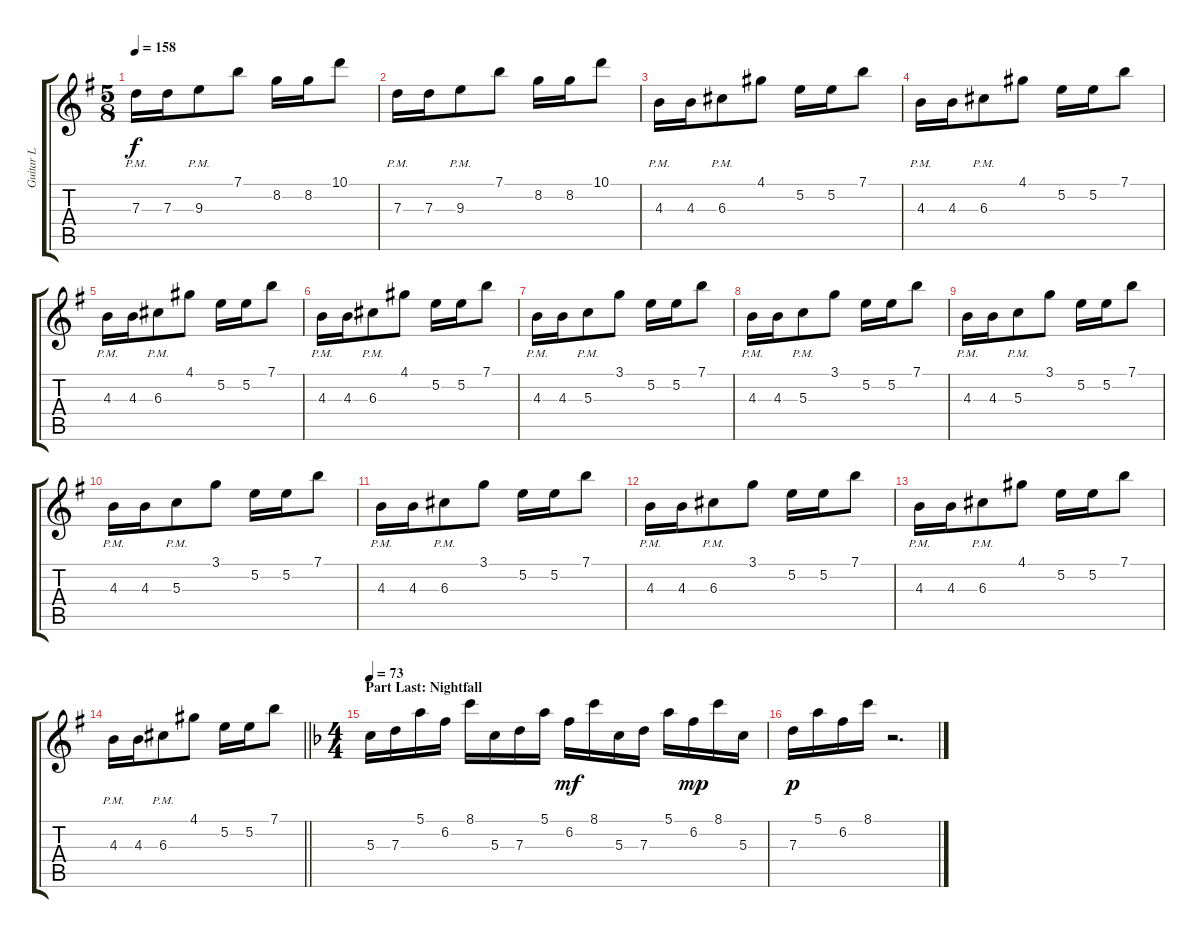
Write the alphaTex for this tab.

\track ("Guitar L" "Guitar L") {instrument distortionguitar}
\staff {score tabs}
\tuning (E4 B3 G3 D3 A2 E2) {hide}
\ts (5 8)
\tempo 158
\clef g2
\ks g
7.3{pm}.16{dy f} 7.3.16 9.3{pm}.8 7.1.8 8.2.16 8.2.16 10.1.8 |
7.3{pm}.16 7.3.16 9.3{pm}.8 7.1.8 8.2.16 8.2.16 10.1.8 |
4.3{pm}.16 4.3.16 6.3{pm}.8 4.1.8 5.2.16 5.2.16 7.1.8 |
4.3{pm}.16 4.3.16 6.3{pm}.8 4.1.8 5.2.16 5.2.16 7.1.8 |
4.3{pm}.16 4.3.16 6.3{pm}.8 4.1.8 5.2.16 5.2.16 7.1.8 |
4.3{pm}.16 4.3.16 6.3{pm}.8 4.1.8 5.2.16 5.2.16 7.1.8 |
4.3{pm}.16 4.3.16 5.3{pm}.8 3.1.8 5.2.16 5.2.16 7.1.8 |
4.3{pm}.16 4.3.16 5.3{pm}.8 3.1.8 5.2.16 5.2.16 7.1.8 |
4.3{pm}.16 4.3.16 5.3{pm}.8 3.1.8 5.2.16 5.2.16 7.1.8 |
4.3{pm}.16 4.3.16 5.3{pm}.8 3.1.8 5.2.16 5.2.16 7.1.8 |
4.3{pm}.16 4.3.16 6.3{pm}.8 3.1.8 5.2.16 5.2.16 7.1.8 |
4.3{pm}.16 4.3.16 6.3{pm}.8 3.1.8 5.2.16 5.2.16 7.1.8 |
4.3{pm}.16 4.3.16 6.3{pm}.8 4.1.8 5.2.16 5.2.16 7.1.8 |
\barLineRight lightlight
4.3{pm}.16 4.3.16 6.3{pm}.8 4.1.8 5.2.16 5.2.16 7.1.8 |
\ts (4 4)
\section ("" "Part Last: Nightfall")
\tempo 73
\ks f
5.3.16 7.3.16 5.1.16 6.2.16 8.1.16 5.3.16 7.3.16 5.1.16 6.2.16{dy mf} 8.1.16 5.3.16 7.3.16 5.1.16 6.2.16{dy mp} 8.1.16 5.3.16 |
7.3.16{dy p} 5.1.16 6.2.16 8.1.16 r.2{d}
